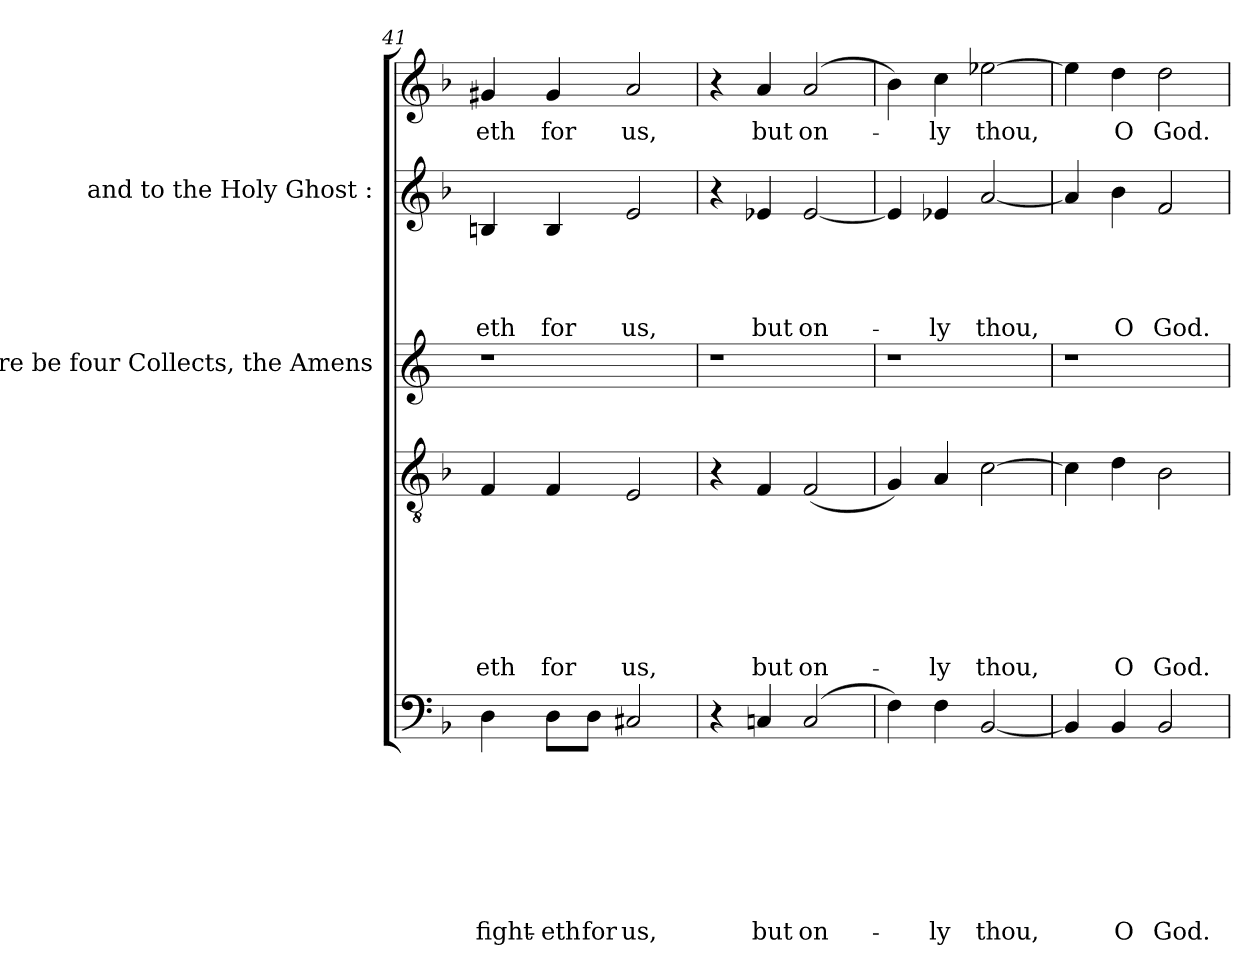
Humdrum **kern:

**kern	**text	**text	**text	**text	**text	**text	**text	**text	**kern	**text	**text	**text	**text	**text	**text	**text	**kern	**kern	**text	**text	**text	**text	**kern	**text
*part5	*part5	*part5	*part5	*part5	*part5	*part5	*part5	*part5	*part4	*part4	*part4	*part4	*part4	*part4	*part4	*part4	*part3	*part2	*part2	*part2	*part2	*part2	*part1	*part1
*staff5	*staff5	*staff5	*staff5	*staff5	*staff5	*staff5	*staff5	*staff5	*staff4	*staff4	*staff4	*staff4	*staff4	*staff4	*staff4	*staff4	*staff3	*staff2	*staff2	*staff2	*staff2	*staff2	*staff1	*staff1
*	*	*	*	*	*	*	*	*	*	*	*	*	*	*	*	*	*I"Ifthere be four Collects, the Amens	*I"and to the Holy Ghost :	*	*	*	*	*	*
*	*	*	*	*	*	*	*	*	*	*	*	*	*	*	*	*	*I'Ch	*	*	*	*	*	*	*
*clefF4	*	*	*	*	*	*	*	*	*clefGv2	*	*	*	*	*	*	*	*clefG2	*clefG2	*	*	*	*	*clefG2	*
*ITrd-3c-5	*	*	*	*	*	*	*	*	*ITrd-3c-5	*	*	*	*	*	*	*	*	*ITrd-3c-5	*	*	*	*	*ITrd-3c-5	*
*k[b-e-]	*	*	*	*	*	*	*	*	*k[b-e-]	*	*	*	*	*	*	*	*k[]	*k[b-e-]	*	*	*	*	*k[b-e-]	*
*B-:	*	*	*	*	*	*	*	*	*B-:	*	*	*	*	*	*	*	*C:	*B-:	*	*	*	*	*B-:	*
=41	=41	=41	=41	=41	=41	=41	=41	=41	=41	=41	=41	=41	=41	=41	=41	=41	=41	=41	=41	=41	=41	=41	=41	=41
!	!	!	!	!	!	!	!	!LO:LY:b	!	!	!	!	!	!	!	!LO:LY:b	!	!	!	!	!	!LO:LY:b	!	!LO:LY:b
4G\	.	.	.	.	.	.	.	fight-	4B-/	.	.	.	.	.	.	-eth	1r	4en/	.	.	.	-eth	4cc#X/	-eth
!	!	!	!	!	!	!	!	!LO:LY:b:rj	!	!	!	!	!	!	!	!LO:LY:b	!	!	!	!	!	!LO:LY:b	!	!LO:LY:b
8G\L	.	.	.	.	.	.	.	-eth	4B-/	.	.	.	.	.	.	for	.	4e/	.	.	.	for	4cc#/	for
!	!	!	!	!	!	!	!	!LO:LY:b	!	!	!	!	!	!	!	!	!	!	!	!	!	!	!	!
8G\J	.	.	.	.	.	.	.	for	.	.	.	.	.	.	.	.	.	.	.	.	.	.	.	.
!	!	!	!	!	!	!	!	!LO:LY:b	!	!	!	!	!	!	!	!LO:LY:b	!	!	!	!	!	!LO:LY:b	!	!LO:LY:b
2F#X/	.	.	.	.	.	.	.	us,	2A/	.	.	.	.	.	.	us,	.	2a/	.	.	.	us,	2dd/	us,
=42	=42	=42	=42	=42	=42	=42	=42	=42	=42	=42	=42	=42	=42	=42	=42	=42	=42	=42	=42	=42	=42	=42	=42	=42
4r	.	.	.	.	.	.	.	.	4r	.	.	.	.	.	.	.	1r	4r	.	.	.	.	4r	.
!	!	!	!	!	!	!	!	!LO:LY:b	!	!	!	!	!	!	!	!LO:LY:b	!	!	!	!	!	!LO:LY:b	!	!LO:LY:b
4Fn/	.	.	.	.	.	.	.	but	4B-/	.	.	.	.	.	.	but	.	4a-X/	.	.	.	but	4dd/	but
!	!	!	!	!	!	!	!	!LO:LY:b	!	!	!	!	!	!	!	!LO:LY:b	!	!	!	!	!	!LO:LY:b	!	!LO:LY:b
(2F/	.	.	.	.	.	.	.	on-	(<2B-/	.	.	.	.	.	.	on-	.	[<2a-/	.	.	.	on-	(2dd/	on-
=43	=43	=43	=43	=43	=43	=43	=43	=43	=43	=43	=43	=43	=43	=43	=43	=43	=43	=43	=43	=43	=43	=43	=43	=43
4B-\)	.	.	.	.	.	.	.	.	4c/)	.	.	.	.	.	.	.	1r	4a-/]	.	.	.	.	4ee-\)	.
!	!	!	!	!	!	!	!	!LO:LY:b	!	!	!	!	!	!	!	!LO:LY:b	!	!	!	!	!	!LO:LY:b	!	!LO:LY:b
4B-\	.	.	.	.	.	.	.	-ly	4d/	.	.	.	.	.	.	-ly	.	4a-X/	.	.	.	-ly	4ff\	-ly
!	!	!	!	!	!	!	!	!LO:LY:b	!	!	!	!	!	!	!	!LO:LY:b	!	!	!	!	!	!LO:LY:b	!	!LO:LY:b
[<2E-/	.	.	.	.	.	.	.	thou,	[>2f\	.	.	.	.	.	.	thou,	.	[<2dd/	.	.	.	thou,	[>2aa-X\	thou,
=44	=44	=44	=44	=44	=44	=44	=44	=44	=44	=44	=44	=44	=44	=44	=44	=44	=44	=44	=44	=44	=44	=44	=44	=44
4E-/]	.	.	.	.	.	.	.	.	4f\]	.	.	.	.	.	.	.	1r	4dd/]	.	.	.	.	4aa-\]	.
!	!	!	!	!	!	!	!	!LO:LY:b	!	!	!	!	!	!	!	!LO:LY:b	!	!	!	!	!	!LO:LY:b	!	!LO:LY:b
4E-/	.	.	.	.	.	.	.	O	4g\	.	.	.	.	.	.	O	.	4ee-\	.	.	.	O	4gg\	O
!	!	!	!	!	!	!	!	!LO:LY:b	!	!	!	!	!	!	!	!LO:LY:b	!	!	!	!	!	!LO:LY:b	!	!LO:LY:b
2E-/	.	.	.	.	.	.	.	God.	2e-\	.	.	.	.	.	.	God.	.	2b-/	.	.	.	God.	2gg\	God.
=	=	=	=	=	=	=	=	=	=	=	=	=	=	=	=	=	=	=	=	=	=	=	=	=
*-	*-	*-	*-	*-	*-	*-	*-	*-	*-	*-	*-	*-	*-	*-	*-	*-	*-	*-	*-	*-	*-	*-	*-	*-
